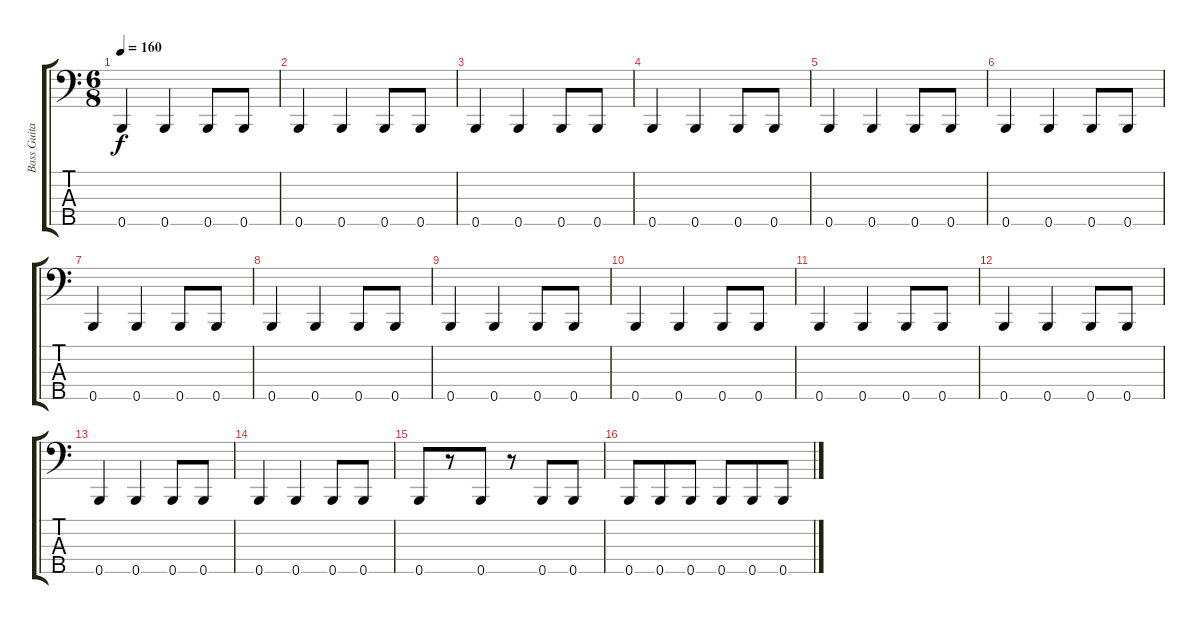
\track ("Bass Guitar" "Bass Guita") {instrument electricbasspick}
\staff {score tabs}
\tuning (G2 D2 A1 E1 B0) {hide}
\ts (6 8)
\tempo 160
\clef f4
\ks c
0.5.4{dy f} 0.5.4 0.5.8 0.5.8 |
0.5.4 0.5.4 0.5.8 0.5.8 |
0.5.4 0.5.4 0.5.8 0.5.8 |
0.5.4 0.5.4 0.5.8 0.5.8 |
0.5.4 0.5.4 0.5.8 0.5.8 |
0.5.4 0.5.4 0.5.8 0.5.8 |
0.5.4 0.5.4 0.5.8 0.5.8 |
0.5.4 0.5.4 0.5.8 0.5.8 |
0.5.4 0.5.4 0.5.8 0.5.8 |
0.5.4 0.5.4 0.5.8 0.5.8 |
0.5.4 0.5.4 0.5.8 0.5.8 |
0.5.4 0.5.4 0.5.8 0.5.8 |
0.5.4 0.5.4 0.5.8 0.5.8 |
0.5.4 0.5.4 0.5.8 0.5.8 |
0.5.8 r.8 0.5.8 r.8 0.5.8 0.5.8 |
0.5.8 0.5.8 0.5.8 0.5.8 0.5.8 0.5.8
